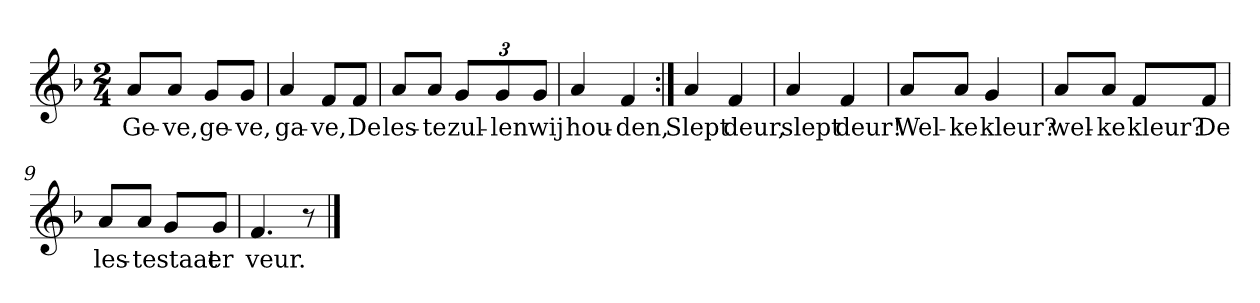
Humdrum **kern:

**kern	**text
*part1	*part1
*staff1	*staff1
*clefG2	*
*k[b-]	*
*F:	*
*M2/4	*
*MM120	*
=1	=1
8a/L	Ge-
8a/J	-ve,
8g/L	ge-
8g/J	-ve,
=2	=2
4a	ga-
8f/L	-ve,
8f/J	De
=3	=3
8a/L	les-
8a/J	-te
12g/L	zul-
12g/	-len
12g/J	wij
=4	=4
4a	hou-
4f	-den,
=5:|!	=5:|!
4a	Slept
4f	deur,
=6	=6
4a	slept
4f	deur!
=7	=7
8a/L	Wel-
8a/J	-ke
4g	kleur?
=8	=8
8a/L	wel-
8a/J	-ke
8f/L	kleur?
8f/J	De
=9	=9
8a/L	les-
8a/J	-te
8g/L	staat
8g/J	er
=10	=10
4.f	veur.
8r	.
==	==
*-	*-
